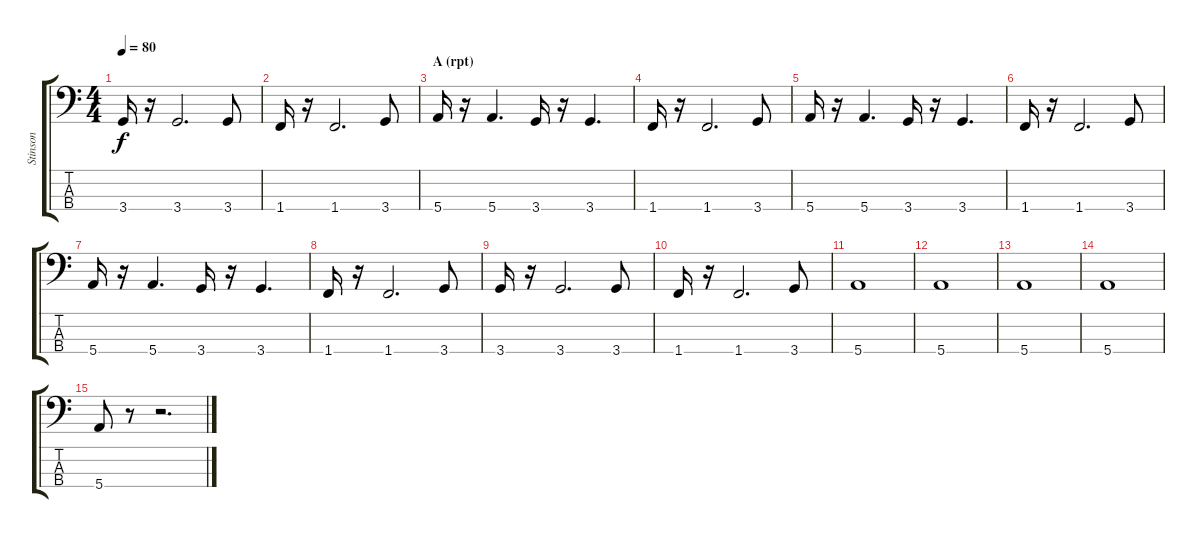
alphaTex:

\track ("Stinson" "Stinson") {instrument electricbassfinger}
\staff {score tabs}
\tuning (G2 D2 A1 E1) {hide}
\ts (4 4)
\tempo 80
\clef f4
\ks c
3.4.16{dy f} r.16 3.4.2{d} 3.4.8 |
1.4.16 r.16 1.4.2{d} 3.4.8 |
\section ("" "A (rpt)")
5.4.16 r.16 5.4.4{d} 3.4.16 r.16 3.4.4{d} |
1.4.16 r.16 1.4.2{d} 3.4.8 |
5.4.16 r.16 5.4.4{d} 3.4.16 r.16 3.4.4{d} |
1.4.16 r.16 1.4.2{d} 3.4.8 |
5.4.16 r.16 5.4.4{d} 3.4.16 r.16 3.4.4{d} |
1.4.16 r.16 1.4.2{d} 3.4.8 |
3.4.16 r.16 3.4.2{d} 3.4.8 |
1.4.16 r.16 1.4.2{d} 3.4.8 |
5.4.1 |
5.4.1 |
5.4.1 |
5.4.1 |
5.4.8 r.8 r.2{d}
